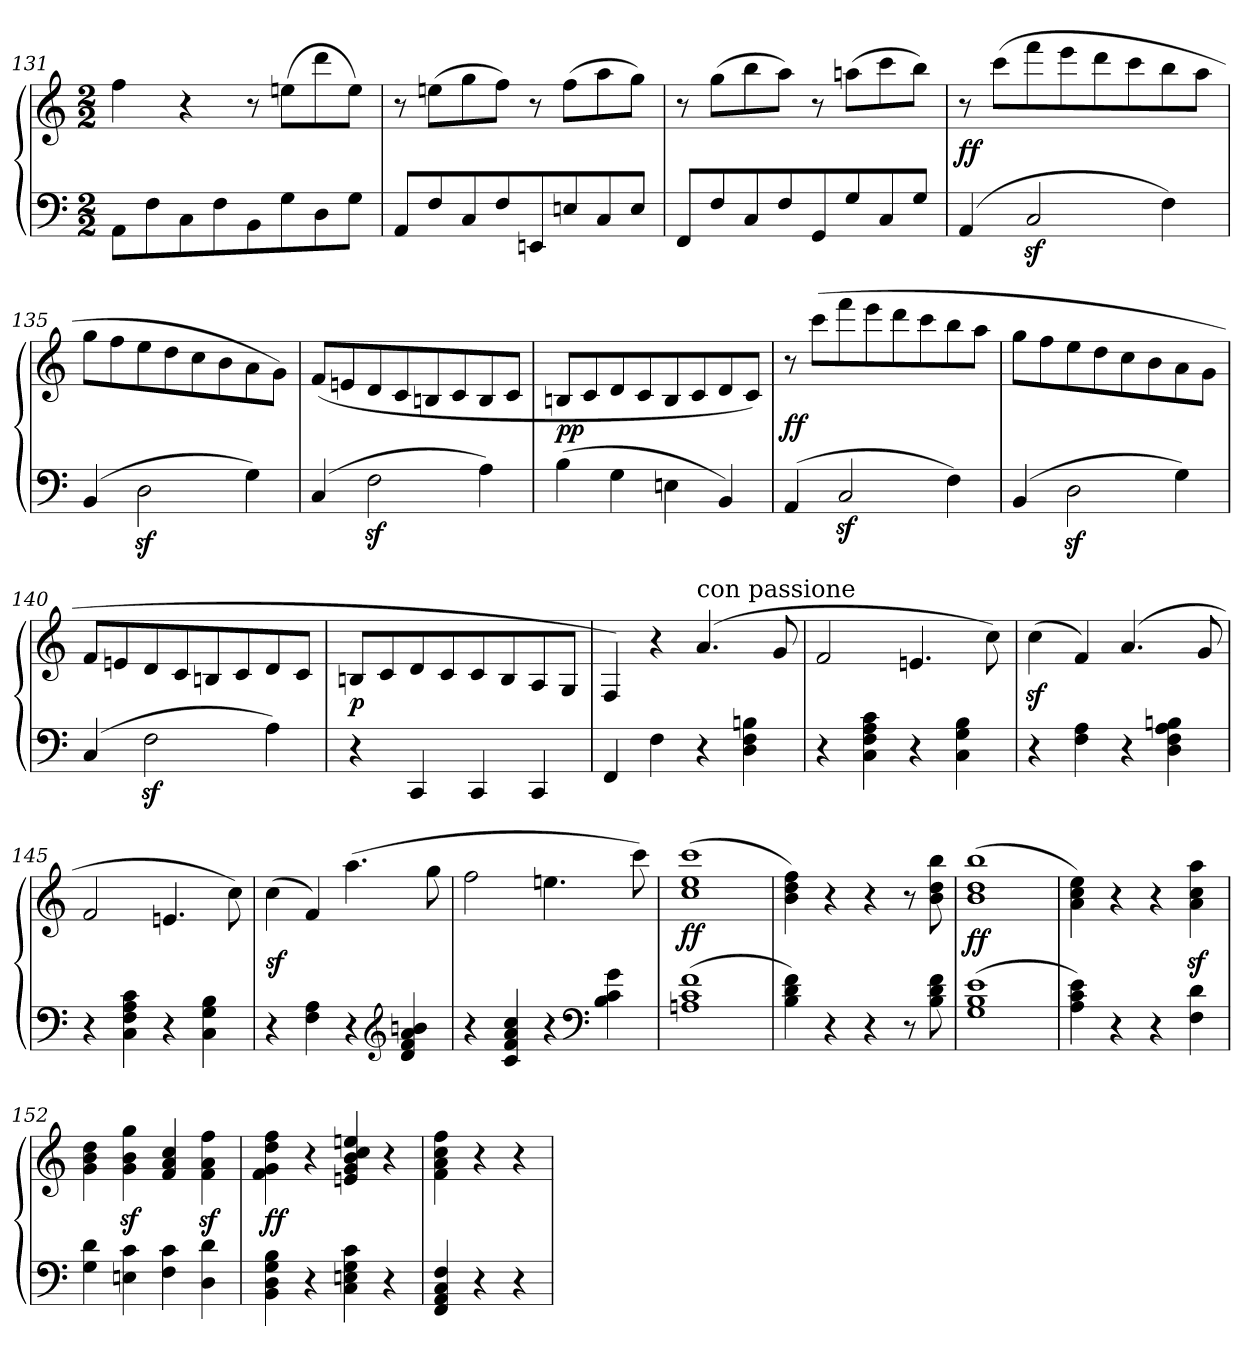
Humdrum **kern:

**kern	**kern	**dynam
*part1	*part1	*part1
*staff2	*staff1	*staff1/2
*clefF4	*clefG2	*
*k[]	*k[]	*
*a:	*a:	*
*M2/2	*M2/2	*
=131	=131	=131
8AAL	4ff	.
8F	.	.
8C	4r	.
8F	.	.
8BB	8r	.
8G	(8eenL	.
8D	8ddd	.
8GJ	8eeJ)	.
=132	=132	=132
8AAL	8r	.
8F	(8eenL	.
8C	8gg	.
8F	8ffJ)	.
8EEn	8r	.
8En	(8ffL	.
8C	8aa	.
8EJ	8ggJ)	.
=133	=133	=133
8FFL	8r	.
8F	(8ggL	.
8C	8bb	.
8F	8aaJ)	.
8GG	8r	.
8G	(8aanL	.
8C	8ccc	.
8GJ	8bbJ)	.
=134	=134	=134
(4AA	8r	ff
.	(8cccL	.
2Cz	8fff	.
.	8eee	.
.	8ddd	.
.	8ccc	.
4F)	8bb	.
.	8aaJ	.
=135	=135	=135
(4BB	8ggL	.
.	8ff	.
2Dz	8ee	.
.	8dd	.
.	8cc	.
.	8b	.
4G)	8a	.
.	8gJ)	.
=136	=136	=136
(4C	(8fL	.
.	8en	.
2Fz	8d	.
.	8c	.
.	8Bn	.
.	8c	.
4A)	8B	.
.	8cJ	.
=137	=137	=137
(4B	8BnL	pp
.	8c	.
4G	8d	.
.	8c	.
4En	8B	.
.	8c	.
4BB)	8d	.
.	8cJ)	.
=138	=138	=138
(4AA	8r	ff
.	(8cccL	.
2Cz	8fff	.
.	8eee	.
.	8ddd	.
.	8ccc	.
4F)	8bb	.
.	8aaJ	.
=139	=139	=139
(4BB	8ggL	.
.	8ff	.
2Dz	8ee	.
.	8dd	.
.	8cc	.
.	8b	.
4G)	8a	.
.	8gJ	.
=140	=140	=140
(4C	8fL	.
.	8en	.
2Fz	8d	.
.	8c	.
.	8Bn	.
.	8c	.
4A)	8d	.
.	8cJ	.
=141	=141	=141
4r	8BnL	p
.	8c	.
4CC	8d	.
.	8c	.
4CC	8c	.
.	8B	.
4CC	8A	.
.	8GJ	.
=142	=142	=142
4FF	4F)	.
4F	4r	.
!	!LO:TX:t=con passione	!
4r	(4.a	.
4D 4F 4Bn	.	.
.	8g	.
=143	=143	=143
4r	2f	.
4C 4F 4A 4c	.	.
4r	4.en	.
4C 4G 4B	.	.
.	8cc)	.
=144	=144	=144
4r	(4ccz	.
4F 4A	4f)	.
4r	(4.a	.
4D 4F 4A 4Bn	.	.
.	8g	.
=145	=145	=145
4r	2f	.
4C 4F 4A 4c	.	.
4r	4.en	.
4C 4G 4B	.	.
.	8cc)	.
=146	=146	=146
4r	(4cc	sf
4F 4A	4f)	.
4r	(4.aa	.
*clefG2	*	*
4d 4f 4a 4bn	.	.
.	8gg	.
=147	=147	=147
4r	2ff	.
4c 4f 4a 4cc	.	.
4r	4.een	.
*clefF4	*	*
4B 4c 4g	.	.
.	8ccc)	.
=148	=148	=148
(1An 1c 1f	(1cc 1ee 1ccc	ff
=149	=149	=149
4B 4d 4f)	4b 4dd 4ff)	.
4r	4r	.
4r	4r	.
8r	8r	.
8B 8d 8f	8b 8dd 8bb	.
=150	=150	=150
(1G 1B 1e	(1b 1dd 1bb	ff
=151	=151	=151
4A 4c 4e)	4a 4cc 4ee)	.
4r	4r	.
4r	4r	.
4F 4d	4az 4ccz 4aaz	.
=152	=152	=152
4G 4d	4g 4b 4dd	.
4En 4c	4gz 4bz 4ggz	.
4F 4c	4f 4a 4cc	.
4D 4d	4fz 4az 4ffz	.
=153	=153	=153
4BB 4D 4G 4B	4f 4g 4dd 4ff	ff
4r	4r	.
4C 4En 4G 4c	4en 4g 4b 4cc 4een	.
4r	4r	.
=154	=154	=154
4FF 4AA 4C 4F	4f 4a 4cc 4ff	.
4r	4r	.
4r	4r	.
=	=	=
*-	*-	*-
